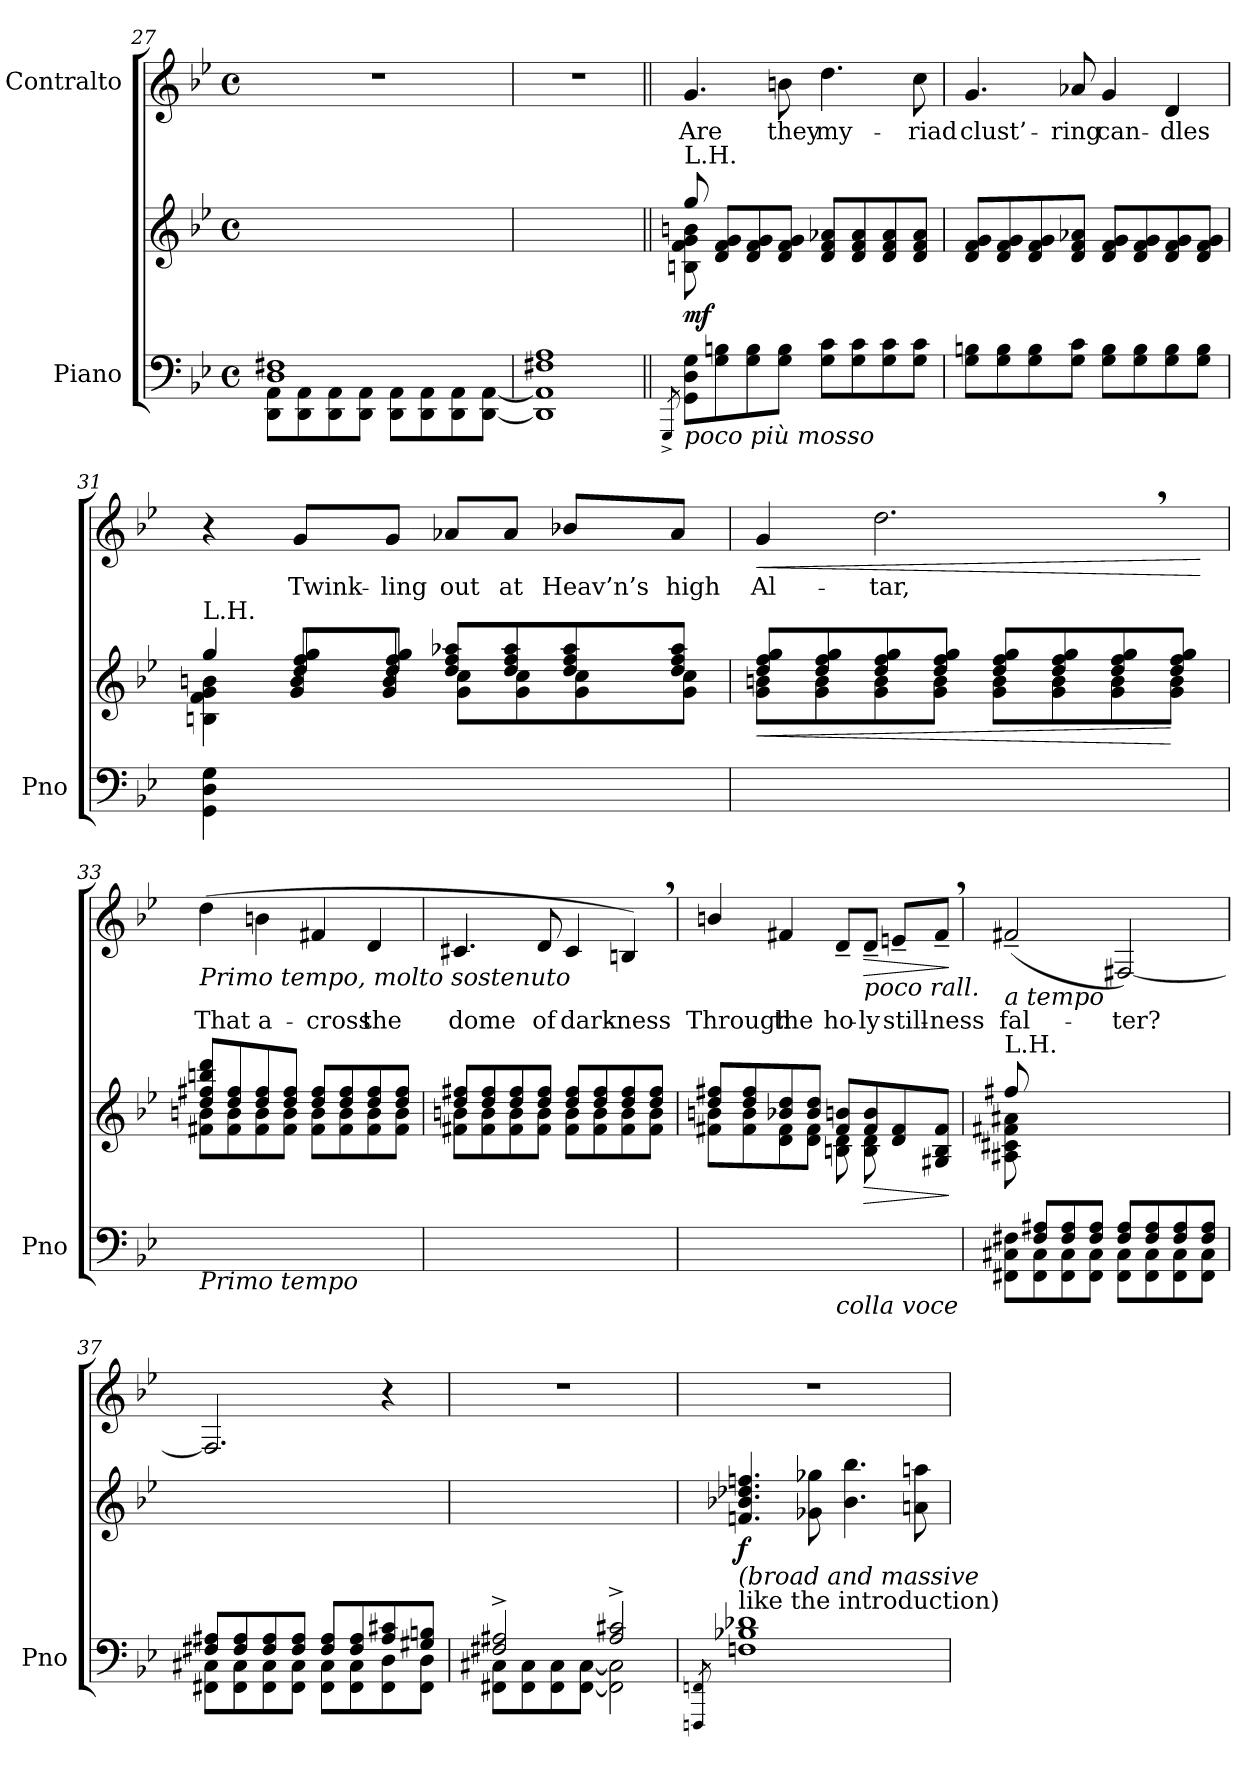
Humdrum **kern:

**kern	**kern	**dynam	**kern	**text	**dynam
*part2	*part2	*part2	*part1	*part1	*part1
*staff3	*staff2	*staff2/3	*staff1	*staff1	*staff1
*I"Piano	*	*	*I"Contralto	*	*
*I'Pno	*	*	*	*	*
*clefF4	*clefG2	*	*clefG2	*	*
*k[b-e-]	*k[b-e-]	*	*k[b-e-]	*	*
*M4/4	*M4/4	*	*M4/4	*	*
*met(c)	*met(c)	*	*met(c)	*	*
=27	=27	=27	=27	=27	=27
*^	*	*	*	*	*
1D 1F#X	8DD\ 8AA\L	1ryy	.	1r	.	.
.	8DD\ 8AA\	.	.	.	.	.
.	8DD\ 8AA\	.	.	.	.	.
.	8DD\ 8AA\J	.	.	.	.	.
.	8DD\ 8AA\L	.	.	.	.	.
.	8DD\ 8AA\	.	.	.	.	.
.	8DD\ 8AA\	.	.	.	.	.
.	[8DD\ [<8AA\J	.	.	.	.	.
=28	=28	=28	=28	=28	=28	=28
1F#X 1A	1DD] 1AA]	1ryy	.	1r	.	.
*v	*v	*	*	*	*	*
!!LO:PB:g=z
=29||	=29||	=29||	=29||	=29||	=29||
8qGGG^/	.	.	.	.	.
*	*^	*	*	*	*
!	!LO:TX:a:t=L.H.	!	!	!	!	!
!LO:TX:b:i:t=poco più mosso	!	!	!	!	!	!
!	!	!	!LO:DY:b	!	!LO:LY:b	!LO:DY:a
!	!	!	!	!	!	!LO:DY:n=1:a
8GG\ 8D\ 8G\L	8Bn\ 8f\ 8g\ 8bn\	8gg/	mf	4.g/	Are	mf other-dynamics
8G\ 8Bn\	8d/ 8f/ 8g/L	8ryy	.	.	.	.
8G\ 8B\	8d/ 8f/ 8g/	4ryy	.	.	.	.
!	!	!	!	!	!LO:LY:b	!
8G\ 8B\J	8d/ 8f/ 8g/J	.	.	8bn\	they	.
!	!	!	!	!	!LO:LY:b	!
8G\ 8c\L	8d/ 8f/ 8a-X/L	2ryy	.	4.dd\	my-	.
8G\ 8c\	8d/ 8f/ 8a-/	.	.	.	.	.
8G\ 8c\	8d/ 8f/ 8a-/	.	.	.	.	.
!	!	!	!	!	!LO:LY:b	!
8G\ 8c\J	8d/ 8f/ 8a-/J	.	.	8cc\	-riad	.
*	*v	*v	*	*	*	*
=30	=30	=30	=30	=30	=30
!	!	!	!	!LO:LY:b	!
8G\ 8Bn\L	8d/ 8f/ 8g/L	.	4.g/	clust’-	.
8G\ 8B\	8d/ 8f/ 8g/	.	.	.	.
8G\ 8B\	8d/ 8f/ 8g/	.	.	.	.
!	!	!	!	!LO:LY:b	!
8G\ 8c\J	8d/ 8f/ 8a-X/J	.	8a-X/	-ring	.
!	!	!	!	!LO:LY:b	!
8G\ 8B\L	8d/ 8f/ 8g/L	.	4g/	can-	.
8G\ 8B\	8d/ 8f/ 8g/	.	.	.	.
!	!	!	!	!LO:LY:b	!
8G\ 8B\	8d/ 8f/ 8g/	.	4d/	-dles	.
8G\ 8B\J	8d/ 8f/ 8g/J	.	.	.	.
!!LO:LB:g=z
=31	=31	=31	=31	=31	=31
*	*^	*	*	*	*
*	*	*^	*	*	*	*
!	!LO:TX:a:t=L.H.	!	!	!	!	!	!
4GG\ 4D\ 4G\	4Bn\ 4f\ 4g\ 4bn\	4gg/	4ryy	.	4r	.	.
!	!	!	!	!	!	!LO:LY:b	!
2.ryy	8dd/ 8ff/ 8gg/L	4ryy	8g/ 8b/L	.	8g/L	Twink-	.
!	!	!	!	!	!	!LO:LY:b	!
.	8dd/ 8ff/ 8gg/J	.	8g/ 8b/J	.	8g/J	-ling	.
!	!	!	!	!	!	!LO:LY:b	!
.	8dd/ 8ff/ 8aa-X/L	2ryy	8g\ 8cc\L	.	8a-X/L	out	.
!	!	!	!	!	!	!LO:LY:b	!
.	8dd/ 8ff/ 8aa-/	.	8g\ 8cc\	.	8a-/J	at	.
!	!	!	!	!	!	!LO:LY:b	!
.	8dd/ 8ff/ 8aa-/	.	8g\ 8cc\	.	8b-X/L	Heav’n’s	.
!	!	!	!	!	!	!LO:LY:b	!
.	8dd/ 8ff/ 8aa-/J	.	8g\ 8cc\J	.	8a-/J	high	.
=32	=32	=32	=32	=32	=32	=32	=32
!	!	!	!	!LO:HP:b	!	!LO:LY:b	!LO:HP:b
*	*	*v	*v	*	*	*	*
1ryy	8dd/ 8ff/ 8gg/L	8g\ 8bn\L	<	4g/	Al-	<
.	8dd/ 8ff/ 8gg/	8g\ 8b\	.	.	.	.
!	!	!	!	!	!LO:LY:b	!
.	8dd/ 8ff/ 8gg/	8g\ 8b\	.	2.dd,\	-tar,	.
.	8dd/ 8ff/ 8gg/J	8g\ 8b\J	.	.	.	.
.	8dd/ 8ff/ 8gg/L	8g\ 8b\L	.	.	.	.
.	8dd/ 8ff/ 8gg/	8g\ 8b\	.	.	.	.
.	8dd/ 8ff/ 8gg/	8g\ 8b\	.	.	.	.
.	8dd/ 8ff/ 8gg/J	8g\ 8b\J	[	.	.	.
*	*v	*v	*	*	*	*
.	.	.	.	.	[
!!LO:LB:g=z
=33	=33	=33	=33	=33	=33
*	*^	*	*	*	*
!	!	!	!	!LO:TX:b:i:t=Primo tempo, molto sostenuto	!	!
!LO:TX:b:i:t=Primo tempo	!	!	!	!	!	!
!	!	!	!	!	!LO:LY:b	!
1ryy	8dd/ 8ff#X/ 8bbn/ 8ddd/L	8f#X\ 8bn\L	.	(4dd\	That	.
.	8dd/ 8ff#/	8f#\ 8b\	.	.	.	.
!	!	!	!	!	!LO:LY:b	!
.	8dd/ 8ff#/	8f#\ 8b\	.	4bn\	a-	.
.	8dd/ 8ff#/J	8f#\ 8b\J	.	.	.	.
!	!	!	!	!	!LO:LY:b	!
.	8dd/ 8ff#/L	8f#\ 8b\L	.	4f#X/	-cross	.
.	8dd/ 8ff#/	8f#\ 8b\	.	.	.	.
!	!	!	!	!	!LO:LY:b	!
.	8dd/ 8ff#/	8f#\ 8b\	.	4d/	the	.
.	8dd/ 8ff#/J	8f#\ 8b\J	.	.	.	.
=34	=34	=34	=34	=34	=34	=34
!	!	!	!	!	!LO:LY:b	!
1ryy	8dd/ 8ff#X/L	8f#X\ 8bn\L	.	4.c#X/	dome	.
.	8dd/ 8ff#/	8f#\ 8b\	.	.	.	.
.	8dd/ 8ff#/	8f#\ 8b\	.	.	.	.
!	!	!	!	!	!LO:LY:b	!
.	8dd/ 8ff#/J	8f#\ 8b\J	.	8d/	of	.
!	!	!	!	!	!LO:LY:b	!
.	8dd/ 8ff#/L	8f#\ 8b\L	.	4c#/	dark-	.
.	8dd/ 8ff#/	8f#\ 8b\	.	.	.	.
!	!	!	!	!	!LO:LY:b	!
.	8dd/ 8ff#/	8f#\ 8b\	.	4Bn,/)	-ness	.
.	8dd/ 8ff#/J	8f#\ 8b\J	.	.	.	.
!!LO:LB:g=z
=35	=35	=35	=35	=35	=35	=35
!	!	!	!	!	!LO:LY:b	!
2ryy	8dd/ 8ff#X/L	8f#X\ 8bn\L	.	4bn/	Through	.
.	8dd/ 8ff#/	8f#\ 8b\	.	.	.	.
!	!	!	!	!	!LO:LY:b	!
.	8b-X/ 8dd/	8d\ 8f#\	.	4f#X/	the	.
.	8b-/ 8dd/J	8d\ 8f#\J	.	.	.	.
!LO:TX:b:i:t=colla voce	!	!	!	!	!	!
!	!	!	!	!	!LO:LY:b	!
4ryy	8f#/ 8bn/L	8Bn\ 8d\L	.	8d~>/L	ho-	.
!	!	!	!	!LO:TX:b:i:t=poco rall.	!	!
!	!	!	!LO:HP:b	!	!LO:LY:b	!LO:HP:b
.	8f#/ 8b/	8B\ 8d\	>	8d~>/J	-ly	>
!	!	!	!	!	!LO:LY:b	!
8F#X\ 8Bn\	8d/ 8f#/	4ryy	.	8en~>/L	still-	.
!	!	!	!	!	!LO:LY:b	!
8D\ 8F#\J	8G#X/ 8B/ 8f#/J	.	.	8f#~>,/J	-ness	.
*	*v	*v	*	*	*	*
.	.	]	.	.	]
=36	=36	=36	=36	=36	=36
*^	*^	*	*	*	*
!	!	!	!	!	!LO:TX:b:i:t=a tempo	!	!
!	!	!LO:TX:a:t=L.H.	!	!	!	!	!
!	!	!	!	!	!	!LO:LY:b	!
8ryy	8FF#X\ 8C#X\ 8F#X\L	8A#X\ 8c#X\ 8f#X\ 8a#X\	8ff#X/	.	(2f#X~>/	fal-	.
8F#/ 8A#X/L	8FF#\ 8C#\	2..ryy	8ryy	.	.	.	.
8F#/ 8A#/	8FF#\ 8C#\	.	4ryy	.	.	.	.
8F#/ 8A#/J	8FF#\ 8C#\J	.	.	.	.	.	.
!	!	!	!	!	!	!LO:LY:b	!
8F#/ 8A#/L	8FF#\ 8C#\L	.	2ryy	.	[2F#X/)	-ter?	.
8F#/ 8A#/	8FF#\ 8C#\	.	.	.	.	.	.
8F#/ 8A#/	8FF#\ 8C#\	.	.	.	.	.	.
8F#/ 8A#/J	8FF#\ 8C#\J	.	.	.	.	.	.
*	*	*v	*v	*	*	*	*
!!LO:PB:g=z
=37	=37	=37	=37	=37	=37	=37
8F#X/ 8A#X/L	8FF#X\ 8C#X\L	1ryy	.	2.F#/]	.	.
8F#/ 8A#/	8FF#\ 8C#\	.	.	.	.	.
8F#/ 8A#/	8FF#\ 8C#\	.	.	.	.	.
8F#/ 8A#/J	8FF#\ 8C#\J	.	.	.	.	.
8F#/ 8A#/L	8FF#\ 8C#\L	.	.	.	.	.
8F#/ 8A#/	8FF#\ 8C#\	.	.	.	.	.
8A#/ 8c#X/	8FF#\ 8D\	.	.	4r	.	.
8G#X/ 8Bn/J	8FF#\ 8D\J	.	.	.	.	.
=38	=38	=38	=38	=38	=38	=38
2F#X/^> 2A#X/^>	8FF#X\ 8C#X\L	1ryy	.	1r	.	.
.	8FF#\ 8C#\	.	.	.	.	.
.	8FF#\ 8C#\	.	.	.	.	.
.	[8FF#\ [<8C#\J	.	.	.	.	.
2A#/^> 2c#X/^>	2FF#\] 2C#\]	.	.	.	.	.
!!LO:LB:g=z
=39	=39	=39	=39	=39	=39	=39
.	8qFFFn/ 8qFFn/	.	.	.	.	.
!	!	!LO:TX:b:i:t=(broad and massive	!	!	!	!
!	!	!LO:TX:b:t=like the introduction)	!	!	!	!
!	!	!	!LO:DY:b	!	!	!
1B-X 1d-X	1Fn	4.fn/ 4.b-X/ 4.dd-X/ 4.ffn/	f	1r	.	.
.	.	8g-X\ 8gg-X\	.	.	.	.
.	.	4.b-\ 4.bb-\	.	.	.	.
.	.	8an\ 8aan\	.	.	.	.
*v	*v	*	*	*	*	*
=	=	=	=	=	=
*-	*-	*-	*-	*-	*-
